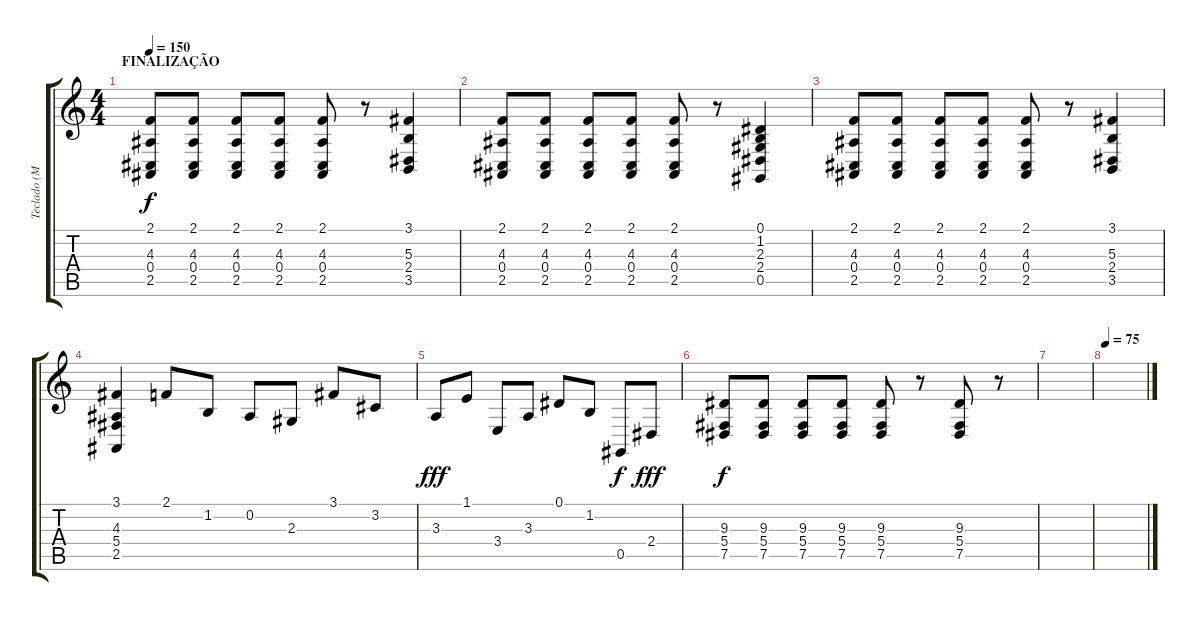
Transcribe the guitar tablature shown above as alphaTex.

\track ("Teclado (Mão Esquerda)" "Teclado (M") {instrument harpsichord}
\staff {score tabs}
\tuning (Eb4 Bb3 Gb3 Db3 Ab2 Eb2) {hide}
\ts (4 4)
\section ("" "FINALIZAÇÃO")
\tempo 150
\clef g2
\ks c
(2.1 4.3 0.4 2.5).8{dy f instrument harpsichord} (2.1 4.3 0.4 2.5).8 (2.1 4.3 0.4 2.5).8 (2.1 4.3 0.4 2.5).8 (2.1 4.3 0.4 2.5).8 r.8 (3.1 5.3 2.4 3.5).4 |
(2.1 4.3 0.4 2.5).8{instrument harpsichord} (2.1 4.3 0.4 2.5).8 (2.1 4.3 0.4 2.5).8 (2.1 4.3 0.4 2.5).8 (2.1 4.3 0.4 2.5).8 r.8 (0.1 1.2 2.3 2.4 0.5).4 |
(2.1 4.3 0.4 2.5).8{instrument harpsichord} (2.1 4.3 0.4 2.5).8 (2.1 4.3 0.4 2.5).8 (2.1 4.3 0.4 2.5).8 (2.1 4.3 0.4 2.5).8 r.8 (3.1 5.3 2.4 3.5).4 |
(3.1 4.3 5.4 2.5).4 2.1.8 1.2.8 0.2.8 2.3.8 3.1.8 3.2.8 |
3.3.8{dy fff} 1.1.8 3.4.8 3.3.8 0.1.8 1.2.8 0.5.8{dy f} 2.4.8{dy fff} |
(9.3 5.4 7.5).8{dy f} (9.3 5.4 7.5).8 (9.3 5.4 7.5).8 (9.3 5.4 7.5).8 (9.3 5.4 7.5).8 r.8 (9.3 5.4 7.5).8 r.8 |
|
\tempo 75
